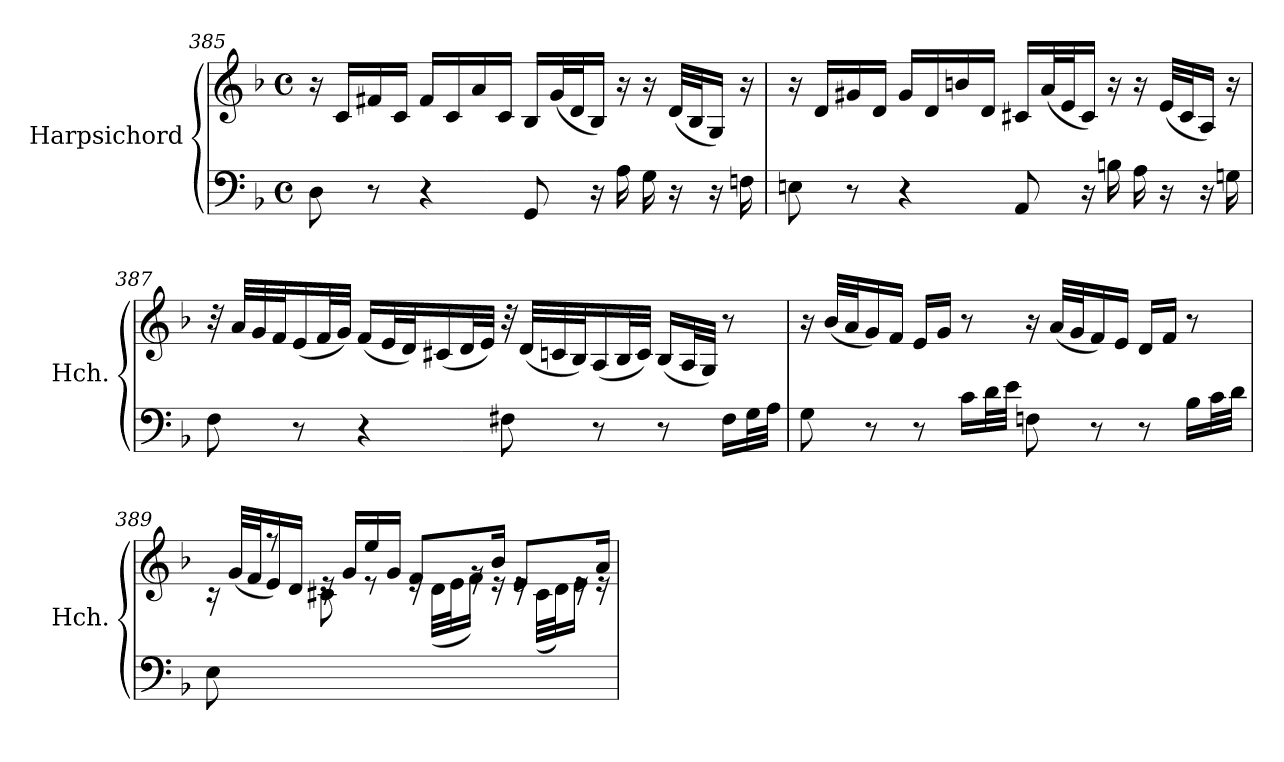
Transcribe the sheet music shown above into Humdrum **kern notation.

**kern	**kern
*part1	*part1
*staff2	*staff1
*I"Harpsichord	*
*I'Hch.	*
*clefF4	*clefG2
*k[b-]	*k[b-]
*M4/4	*M4/4
*met(c)	*met(c)
=385	=385
(8D\	16r
.	16c/LL
8r	16f#X/
.	16c/JJ
4r	16f#/LL
.	16c/
.	16a/
.	16c/JJ
8GG/	16B-/LL
.	(32g/L
.	32d/J
16r	16B-/JJ)
16A\	16r
16G\	16r
16r	(32d/LLL
.	32B-/J
16r	16G/JJ)
16Fn\	16r
=386	=386
(8En\	16r
.	16d/LL
8r	16g#X/)
.	16d/JJ
4r	16g#/LL
.	16d/
.	16bn/
.	16d/JJ
8AA/	16c#X/LL
.	(32a/L
.	32e/J
16r	16c#/JJ)
16Bn\	16r
16A\	16r
16r	(32e/LLL
.	32c#/J
16r	16A/JJ)
16Gn\	16r
!!LO:PB:g=z
=387	=387
8F\	32r
.	32a/LLL
.	32g/
.	32f/J)
8r	(16e/
.	32f/L
.	32g/JJJ)
4r	(16f/LL
.	32e/L
.	32d/J)
.	(16c#X/
.	32d/L
.	32e/JJJ)
8F#X\	32r
.	(32d/LLL
.	32cn/
.	32B-/J)
8r	(16A/
.	32B-/L
.	32c/JJJ)
8r	(16B-/LL
.	32A/L
.	32G/JJJ)
16F#\LL	8r
32G\L	.
32A\JJJ	.
=388	=388
8G\	16r
.	(32b-/LLL
.	32a/J
8r	16g/)
.	16f/JJ
8r	16e/LL
.	16g/JJ
16c\LL	8r
32d\L	.
32e\JJJ	.
8Fn\	16r
.	(32a/LLL
.	32g/J
8r	16f/)
.	16e/JJ
8r	16d/LL
.	16f/JJ
16B-\LL	8r
32c\L	.
32d\JJJ	.
!!LO:LB:g=z
=389	=389
*^	*^
8E\	1ryy	16rc	8ryy
.	.	(32g/LLL	.
.	.	32f/J	.
2..ryy	.	16e/)	8rff
.	.	16d/JJ	.
.	.	16re	8c#X\
.	.	16g/LL	.
.	.	16ee/	8re
.	.	16g/JJ	.
.	.	8f/L	16re
.	.	.	(32d\LLL
.	.	.	32e\J
.	.	16rg	16f\JJ)
.	.	16b-/Jk	16re
.	.	8e/L	16re
.	.	.	(32c#\LLL
.	.	.	32d\J)
.	.	16re	16e\JJ
.	.	16a/Jk	16re
*v	*v	*	*
*	*v	*v
=	=
*-	*-
